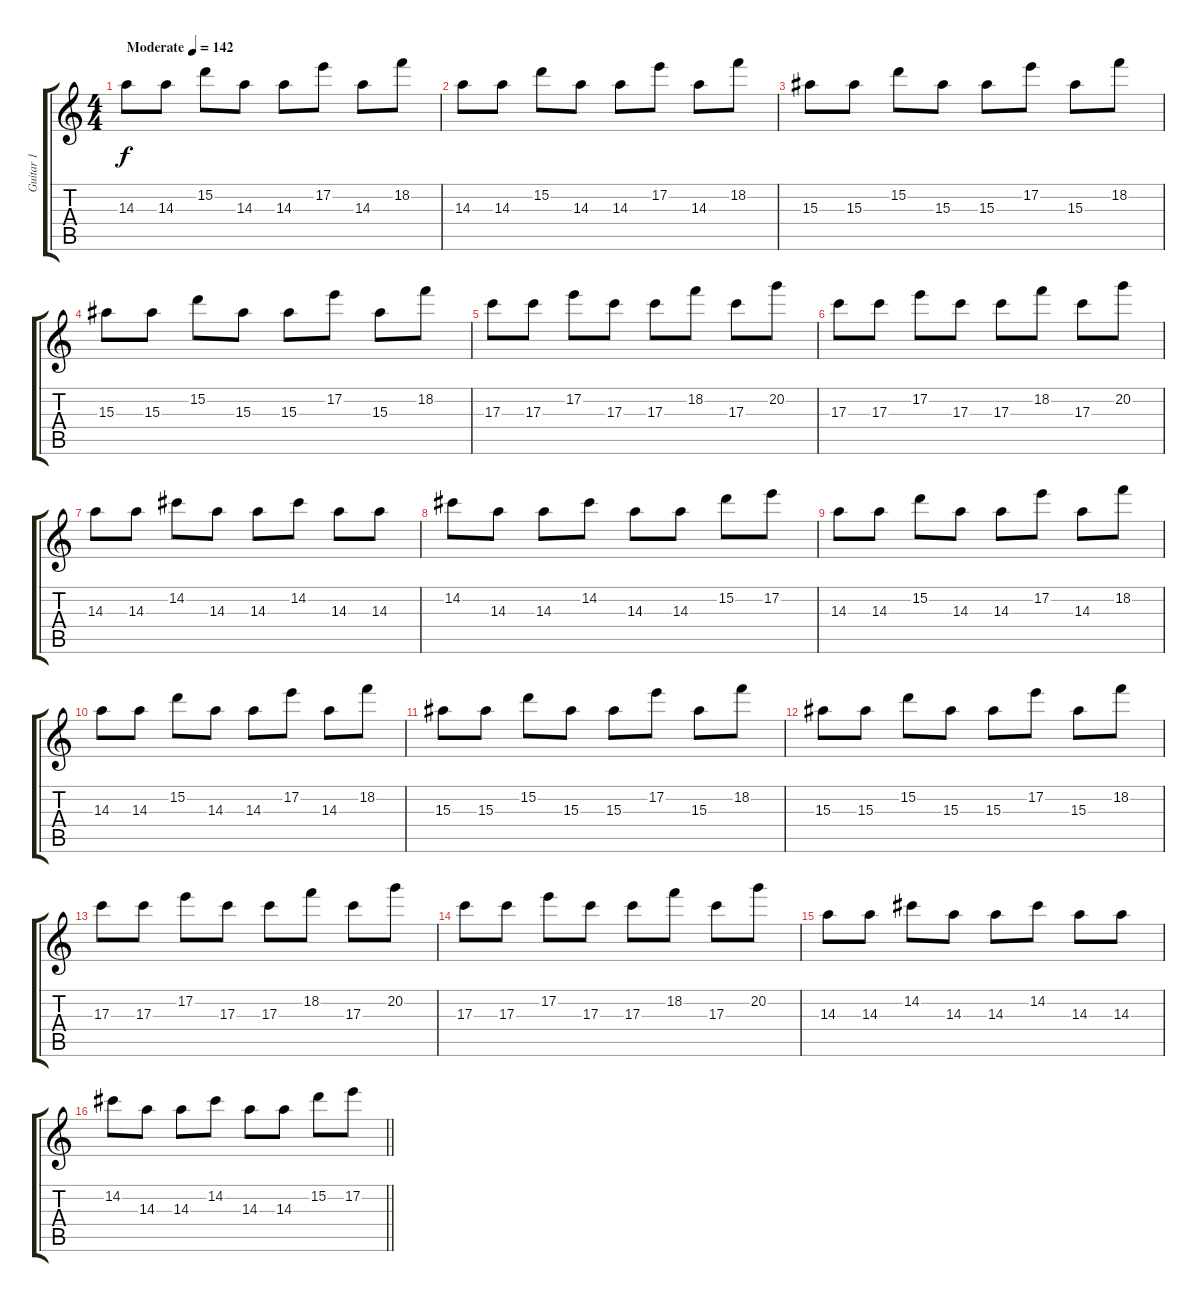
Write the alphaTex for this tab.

\track ("Guitar 1" "Guitar 1") {instrument distortionguitar}
\staff {score tabs}
\tuning (E4 B3 G3 D3 A2 D2) {hide}
\ts (4 4)
\tempo (142 "Moderate")
\clef g2
\ks c
14.3.8{dy f instrument distortionguitar} 14.3.8 15.2.8 14.3.8 14.3.8 17.2.8 14.3.8 18.2.8 |
14.3.8 14.3.8 15.2.8 14.3.8 14.3.8 17.2.8 14.3.8 18.2.8 |
15.3.8 15.3.8 15.2.8 15.3.8 15.3.8 17.2.8 15.3.8 18.2.8 |
15.3.8 15.3.8 15.2.8 15.3.8 15.3.8 17.2.8 15.3.8 18.2.8 |
17.3.8 17.3.8 17.2.8 17.3.8 17.3.8 18.2.8 17.3.8 20.2.8 |
17.3.8 17.3.8 17.2.8 17.3.8 17.3.8 18.2.8 17.3.8 20.2.8 |
14.3.8 14.3.8 14.2.8 14.3.8 14.3.8 14.2.8 14.3.8 14.3.8 |
14.2.8 14.3.8 14.3.8 14.2.8 14.3.8 14.3.8 15.2.8 17.2.8 |
14.3.8 14.3.8 15.2.8 14.3.8 14.3.8 17.2.8 14.3.8 18.2.8 |
14.3.8 14.3.8 15.2.8 14.3.8 14.3.8 17.2.8 14.3.8 18.2.8 |
15.3.8 15.3.8 15.2.8 15.3.8 15.3.8 17.2.8 15.3.8 18.2.8 |
15.3.8 15.3.8 15.2.8 15.3.8 15.3.8 17.2.8 15.3.8 18.2.8 |
17.3.8 17.3.8 17.2.8 17.3.8 17.3.8 18.2.8 17.3.8 20.2.8 |
17.3.8 17.3.8 17.2.8 17.3.8 17.3.8 18.2.8 17.3.8 20.2.8 |
14.3.8 14.3.8 14.2.8 14.3.8 14.3.8 14.2.8 14.3.8 14.3.8 |
\barLineRight lightlight
14.2.8 14.3.8 14.3.8 14.2.8 14.3.8 14.3.8 15.2.8 17.2.8
